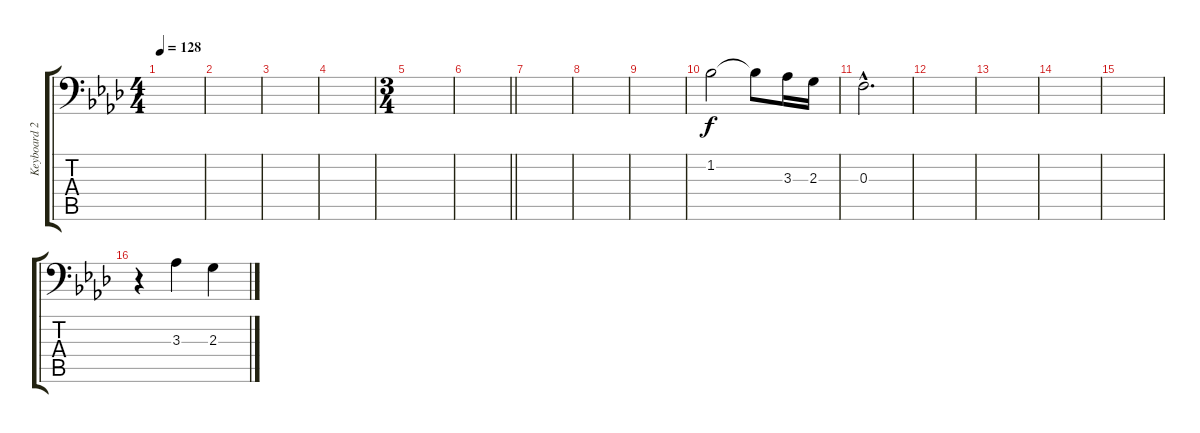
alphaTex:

\track ("Keyboard 2" "Keyboard 2") {instrument flute}
\staff {score tabs}
\tuning (D4 A3 F3 C3 G2 C1) {hide}
\ts (4 4)
\tempo 128
\clef f4
\ks fminor
|
|
|
|
\ts (3 4)
|
\barLineRight lightlight
|
|
|
|
1.2.2 1.2{t}.8 3.3.16 2.3.16 |
0.3{hac}.2{d} |
|
|
|
|
r.4 3.3.4 2.3.4
